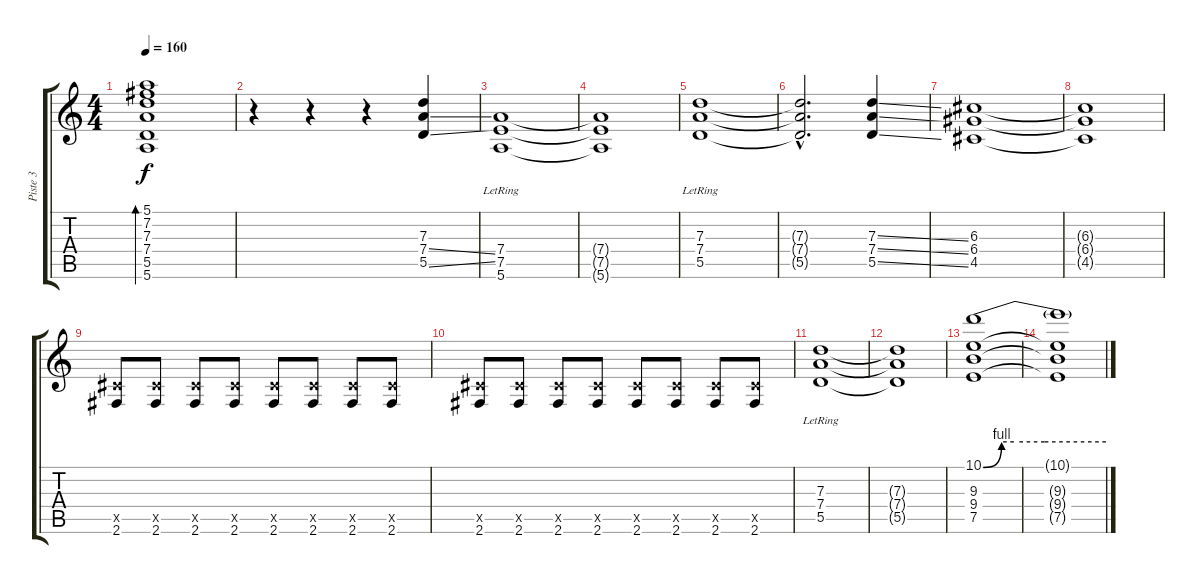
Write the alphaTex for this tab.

\track ("Piste 3" "Piste 3") {instrument acousticguitarsteel}
\staff {score tabs}
\tuning (E4 B3 G3 D3 A2 E2) {hide}
\ts (4 4)
\tempo 160
\clef g2
\ks c
(5.1 7.2 7.3 7.4 5.5 5.6).1{bd 240 dy f} |
r.4{instrument distortionguitar} r.4 r.4 (7.3 7.4{ss} 5.5{ss}).4 |
(7.4{lr} 7.5{lr} 5.6{lr}).1 |
(7.4{t} 7.5{t} 5.6{t}).1 |
(7.3{lr} 7.4{lr} 5.5{lr}).1 |
(7.3{hac t} 7.4{hac t} 5.5{hac t}).2{d} (7.3{ss} 7.4{ss} 5.5{ss}).4 |
(6.3 6.4 4.5).1 |
(6.3{t} 6.4{t} 4.5{t}).1 |
(4.5{x} 2.6).8 (4.5{x} 2.6).8 (4.5{x} 2.6).8 (4.5{x} 2.6).8 (4.5{x} 2.6).8 (4.5{x} 2.6).8 (4.5{x} 2.6).8 (4.5{x} 2.6).8 |
(4.5{x} 2.6).8 (4.5{x} 2.6).8 (4.5{x} 2.6).8 (4.5{x} 2.6).8 (4.5{x} 2.6).8 (4.5{x} 2.6).8 (4.5{x} 2.6).8 (4.5{x} 2.6).8 |
(7.3{lr} 7.4{lr} 5.5{lr}).1 |
(7.3{t} 7.4{t} 5.5{t}).1 |
(10.1{be (custom 0 0 9 4 15 4 30 4 60 4)} 9.3 9.4 7.5).1 |
(10.1{t} 9.3{t} 9.4{t} 7.5{t}).1
